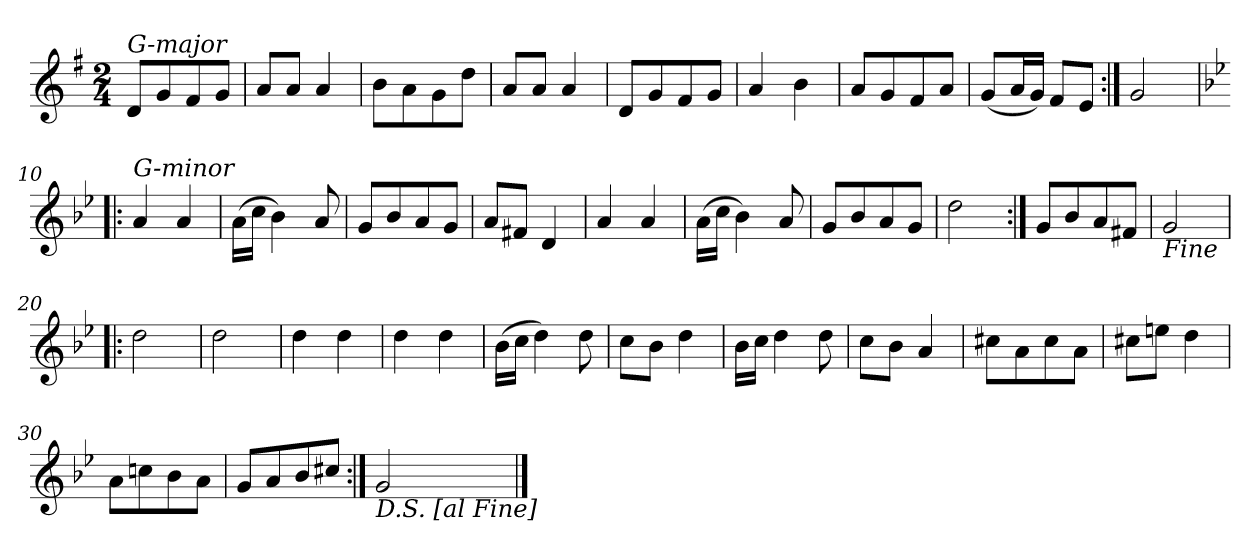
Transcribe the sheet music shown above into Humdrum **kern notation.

**kern
*part1
*staff1
*clefG2
*k[f#]
*G:
*M2/4
=1
!LO:TX:a:i:t=G-major
8dL
8g
8f#
8gJ
=2
8aL
8aJ
4a
=3
8bL
8a
8g
8ddJ
=4
8aL
8aJ
4a
=5
8dL
8g
8f#
8gJ
=6
4a
4b
=7
8aL
8g
8f#
8aJ
=8
(8gL
16aL
16gJJ)
8f#L
8eJ
=9:|!
2g
=10!|:
*k[b-e-]
*g:
!LO:TX:a:i:t=G-minor
4a
4a
=11
(16aLL
16ccJJ
4b-)
8a
=12
8gL
8b-
8a
8gJ
=13
8aL
8f#XJ
4d
=14
4a
4a
=15
(16aLL
16ccJJ
4b-)
8a
=16
8gL
8b-
8a
8gJ
=17
2dd
=18:|!
8gL
8b-
8a
8f#XJ
=19
!LO:TX:b:i:t=Fine
2g
=20!|:
2dd
=21
2dd
=22
4dd
4dd
=23
4dd
4dd
=24
(16b-LL
16ccJJ
4dd)
8dd
=25
8ccL
8b-J
4dd
=26
16b-LL
16ccJJ
4dd
8dd
=27
8ccL
8b-J
4a
=28
8cc#XL
8a
8cc#
8aJ
=29
8cc#XL
8eenJ
4dd
=30
8aL
8ccn
8b-
8aJ
=31
8gL
8a
8b-
8cc#XJ
=32:|!
!LO:TX:b:i:t=D.S. [al Fine]
2g
==
*-
